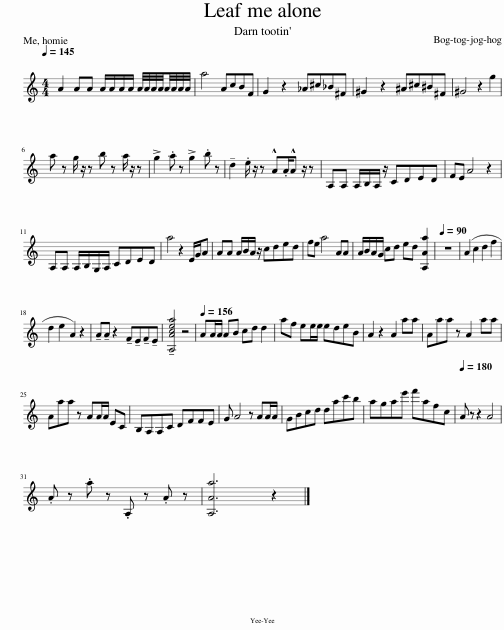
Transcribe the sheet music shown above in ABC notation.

X:1
L:1/8
Q:1/4=145
M:4/4
I:linebreak $
K:C
V:1 treble
V:1
 A2 AA A/A/A/A/ A/4A/4A/4A/4A/4A/4A/4A/4 | a4 AcBF | G2 z2 _A^c_B^F | ^G2 z2 ^A^c^B^F | ^G4 z2 g2 |$ %5
 a z g/ z/ z b z a/ z/ z | !>!g2 .a z !>!g2 .b z | !tenuto!d2 .e/ z/ z !^!A.A/!^!A z/ z | A,A, A,/B,/A,/ z/ CDED | FE A4 z2 |$ %10
 A,A, A,/B,/G,/A,/ CDED | a4 z2 E/G/A | AA A/B/A/ z/ cded | fe a4 AA | A/B/A/G/ cd ed [A,Aa]2 | %15
[Q:1/4=90] z8 | (A2 c2 d2 f2 |$ d2 e2 A2) z2 | !tenuto!A!tenuto!A z2 !tenuto!F!tenuto!E!tenuto!F!tenuto!E | !tenuto![A,Acea]4 z4 | %20
[Q:1/4=156] AA/A/ AB cd d2 | af ee/e/ edeB | A2 z2 A2 aa | Aaa z A2 aa |$ Aaa z AA/A/ EC | %25
 B,A,A,C DFFE | G A4 z AA/A/ | GBcd dac'b | agae' f'afc |[Q:1/4=180] A z z2 A4 |$ %30
 .A z .a z .A, z .A z | [A,Aa]6 z2 |] %32
